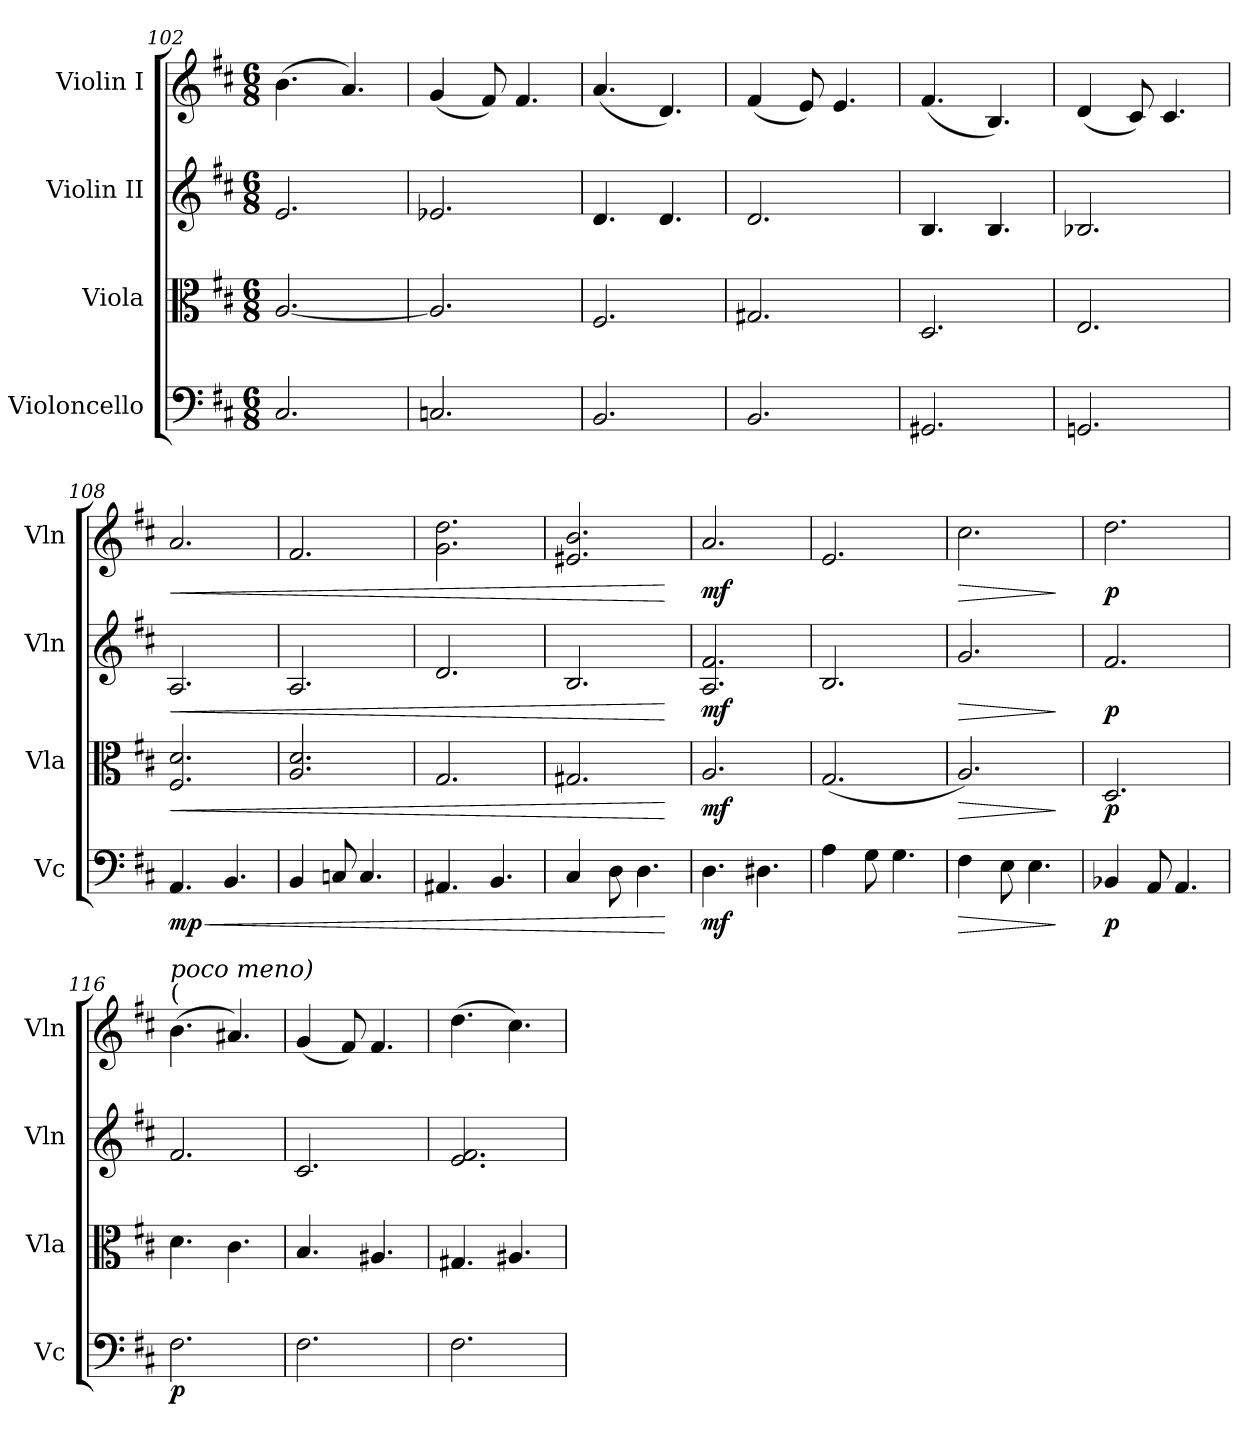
**kern	**dynam	**kern	**dynam	**kern	**dynam	**kern	**dynam
*part4	*part4	*part3	*part3	*part2	*part2	*part1	*part1
*staff4	*staff4	*staff3	*staff3	*staff2	*staff2	*staff1	*staff1
*I"Violoncello	*	*I"Viola	*	*I"Violin II	*	*I"Violin I	*
*I'Vc	*	*I'Vla	*	*I'Vln	*	*I'Vln	*
*clefF4	*	*clefC3	*	*clefG2	*	*clefG2	*
*k[f#c#]	*	*k[f#c#]	*	*k[f#c#]	*	*k[f#c#]	*
*M6/8	*	*M6/8	*	*M6/8	*	*M6/8	*
=102	=102	=102	=102	=102	=102	=102	=102
2.C#/	.	[2.A/	.	2.e/	.	(4.b\	.
.	.	.	.	.	.	4.a/)	.
=103	=103	=103	=103	=103	=103	=103	=103
2.Cn/	.	2.A/]	.	2.e-X/	.	(4g/	.
.	.	.	.	.	.	8f#/)	.
.	.	.	.	.	.	4.f#/	.
=104	=104	=104	=104	=104	=104	=104	=104
2.BB/	.	2.F#/	.	4.d/	.	(4.a/	.
.	.	.	.	4.d/	.	4.d/)	.
=105	=105	=105	=105	=105	=105	=105	=105
2.BB/	.	2.G#X/	.	2.d/	.	(4f#/	.
.	.	.	.	.	.	8e/)	.
.	.	.	.	.	.	4.e/	.
=106	=106	=106	=106	=106	=106	=106	=106
2.GG#X/	.	2.D/	.	4.B/	.	(4.f#/	.
.	.	.	.	4.B/	.	4.B/)	.
=107	=107	=107	=107	=107	=107	=107	=107
2.GGn/	.	2.E/	.	2.B-X/	.	(4d/	.
.	.	.	.	.	.	8c#/)	.
.	.	.	.	.	.	4.c#/	.
!!LO:PB:g=z
=108	=108	=108	=108	=108	=108	=108	=108
!	!LO:HP:b	!	!LO:HP:b	!	!LO:HP:b	!	!LO:HP:b
!	!LO:DY:n=1:b	!	!	!	!	!	!
4.AA/	< mp	2.F#/ 2.d/	<	2.A/	<	2.a/	<
4.BB/	.	.	.	.	.	.	.
=109	=109	=109	=109	=109	=109	=109	=109
4BB/	.	2.A/ 2.d/	.	2.A/	.	2.f#/	.
8Cn/	.	.	.	.	.	.	.
4.C/	.	.	.	.	.	.	.
=110	=110	=110	=110	=110	=110	=110	=110
4.AA#X/	.	2.G/	.	2.d/	.	2.g\ 2.dd\	.
4.BB/	.	.	.	.	.	.	.
=111	=111	=111	=111	=111	=111	=111	=111
4C#/	.	2.G#X/	.	2.B/	.	2.e#X/ 2.b/	.
8D\	.	.	.	.	.	.	.
4.D\	.	.	.	.	.	.	.
.	[	.	[	.	[	.	[
=112	=112	=112	=112	=112	=112	=112	=112
!	!LO:DY:b	!	!LO:DY:b	!	!LO:DY:b	!	!LO:DY:b
4.D\	mf	2.A/	mf	2.A/ 2.f#/	mf	2.a/	mf
4.D#X\	.	.	.	.	.	.	.
=113	=113	=113	=113	=113	=113	=113	=113
4A\	.	(2.G/	.	2.B/	.	2.e/	.
8G\	.	.	.	.	.	.	.
4.G\	.	.	.	.	.	.	.
=114	=114	=114	=114	=114	=114	=114	=114
!	!LO:HP:b	!	!LO:HP:b	!	!LO:HP:b	!	!LO:HP:b
!	!	!	!	!	!	!	!LO:HP:n=1:b
4F#\	>	2.A/)	>	2.g/	>	2.cc#\	> >
8E\	.	.	.	.	.	.	.
4.E\	.	.	.	.	.	.	.
.	]	.	]	.	]	.	]
=115	=115	=115	=115	=115	=115	=115	=115
!	!LO:DY:b	!	!LO:DY:b	!	!LO:DY:b	!	!LO:DY:b
4BB-X/	p	2.D/	p	2.f#/	p	2.dd\	p
8AA/	.	.	.	.	.	.	.
4.AA/	.	.	.	.	.	.	.
.	.	.	.	.	.	.	]
=116	=116	=116	=116	=116	=116	=116	=116
*	*	*	*	*	*	*MM149	*
!	!	!	!	!	!	!LO:TX:a:t=(	!
!	!	!	!	!	!	!LO:TX:a:i:t=poco meno)	!
!	!LO:DY:b	!	!	!	!	!	!
2.F#\	p	4.d\	.	2.f#/	.	(4.b\	.
.	.	4.c#\	.	.	.	4.a#X/)	.
!!LO:LB:g=z
=117	=117	=117	=117	=117	=117	=117	=117
2.F#\	.	4.B/	.	2.c#/	.	(4g/	.
.	.	.	.	.	.	8f#/)	.
.	.	4.A#X/	.	.	.	4.f#/	.
=118	=118	=118	=118	=118	=118	=118	=118
2.F#\	.	4.G#X/	.	2.e/ 2.f#/	.	(4.dd\	.
.	.	4.A#X/	.	.	.	4.cc#\)	.
=	=	=	=	=	=	=	=
*-	*-	*-	*-	*-	*-	*-	*-
